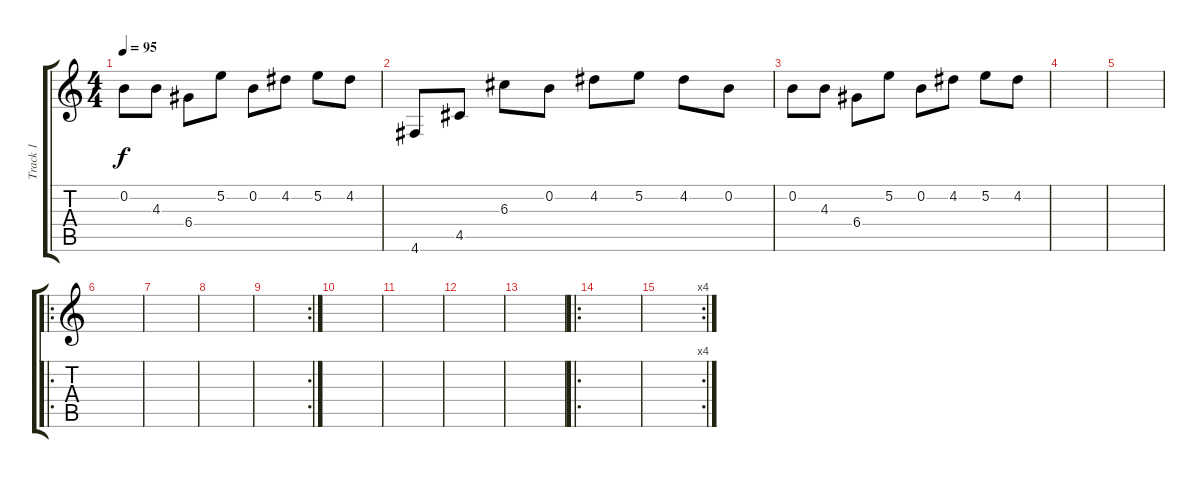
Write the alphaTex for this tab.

\track ("Track 1" "Track 1") {instrument electricguitarclean}
\staff {score tabs}
\tuning (E4 B3 G3 D3 A2 D2) {hide}
\ts (4 4)
\tempo 95
\clef g2
\ks c
0.2.8{dy f} 4.3.8 6.4.8 5.2.8 0.2.8 4.2.8 5.2.8 4.2.8 |
4.6.8 4.5.8 6.3.8 0.2.8 4.2.8 5.2.8 4.2.8 0.2.8 |
0.2.8 4.3.8 6.4.8 5.2.8 0.2.8 4.2.8 5.2.8 4.2.8 |
|
|
\ro
|
|
|
\rc 2
|
|
|
|
|
\ro
|
\rc 4
